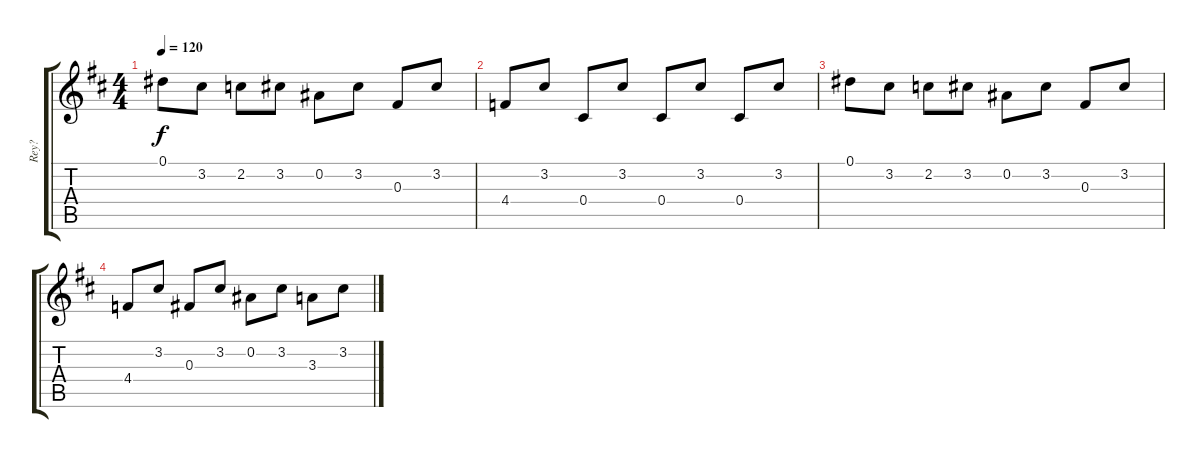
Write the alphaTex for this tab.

\track ("Rey?" "Rey?") {instrument overdrivenguitar}
\staff {score tabs}
\tuning (Eb4 Bb3 Gb3 Db3 Ab2 Eb2) {hide}
\ts (4 4)
\tempo 120
\clef g2
\ks d
0.1.8{dy f} 3.2.8 2.2.8 3.2.8 0.2.8 3.2.8 0.3.8 3.2.8 |
4.4.8 3.2.8 0.4.8 3.2.8 0.4.8 3.2.8 0.4.8 3.2.8 |
0.1.8 3.2.8 2.2.8 3.2.8 0.2.8 3.2.8 0.3.8 3.2.8 |
4.4.8 3.2.8 0.3.8 3.2.8 0.2.8 3.2.8 3.3.8 3.2.8
